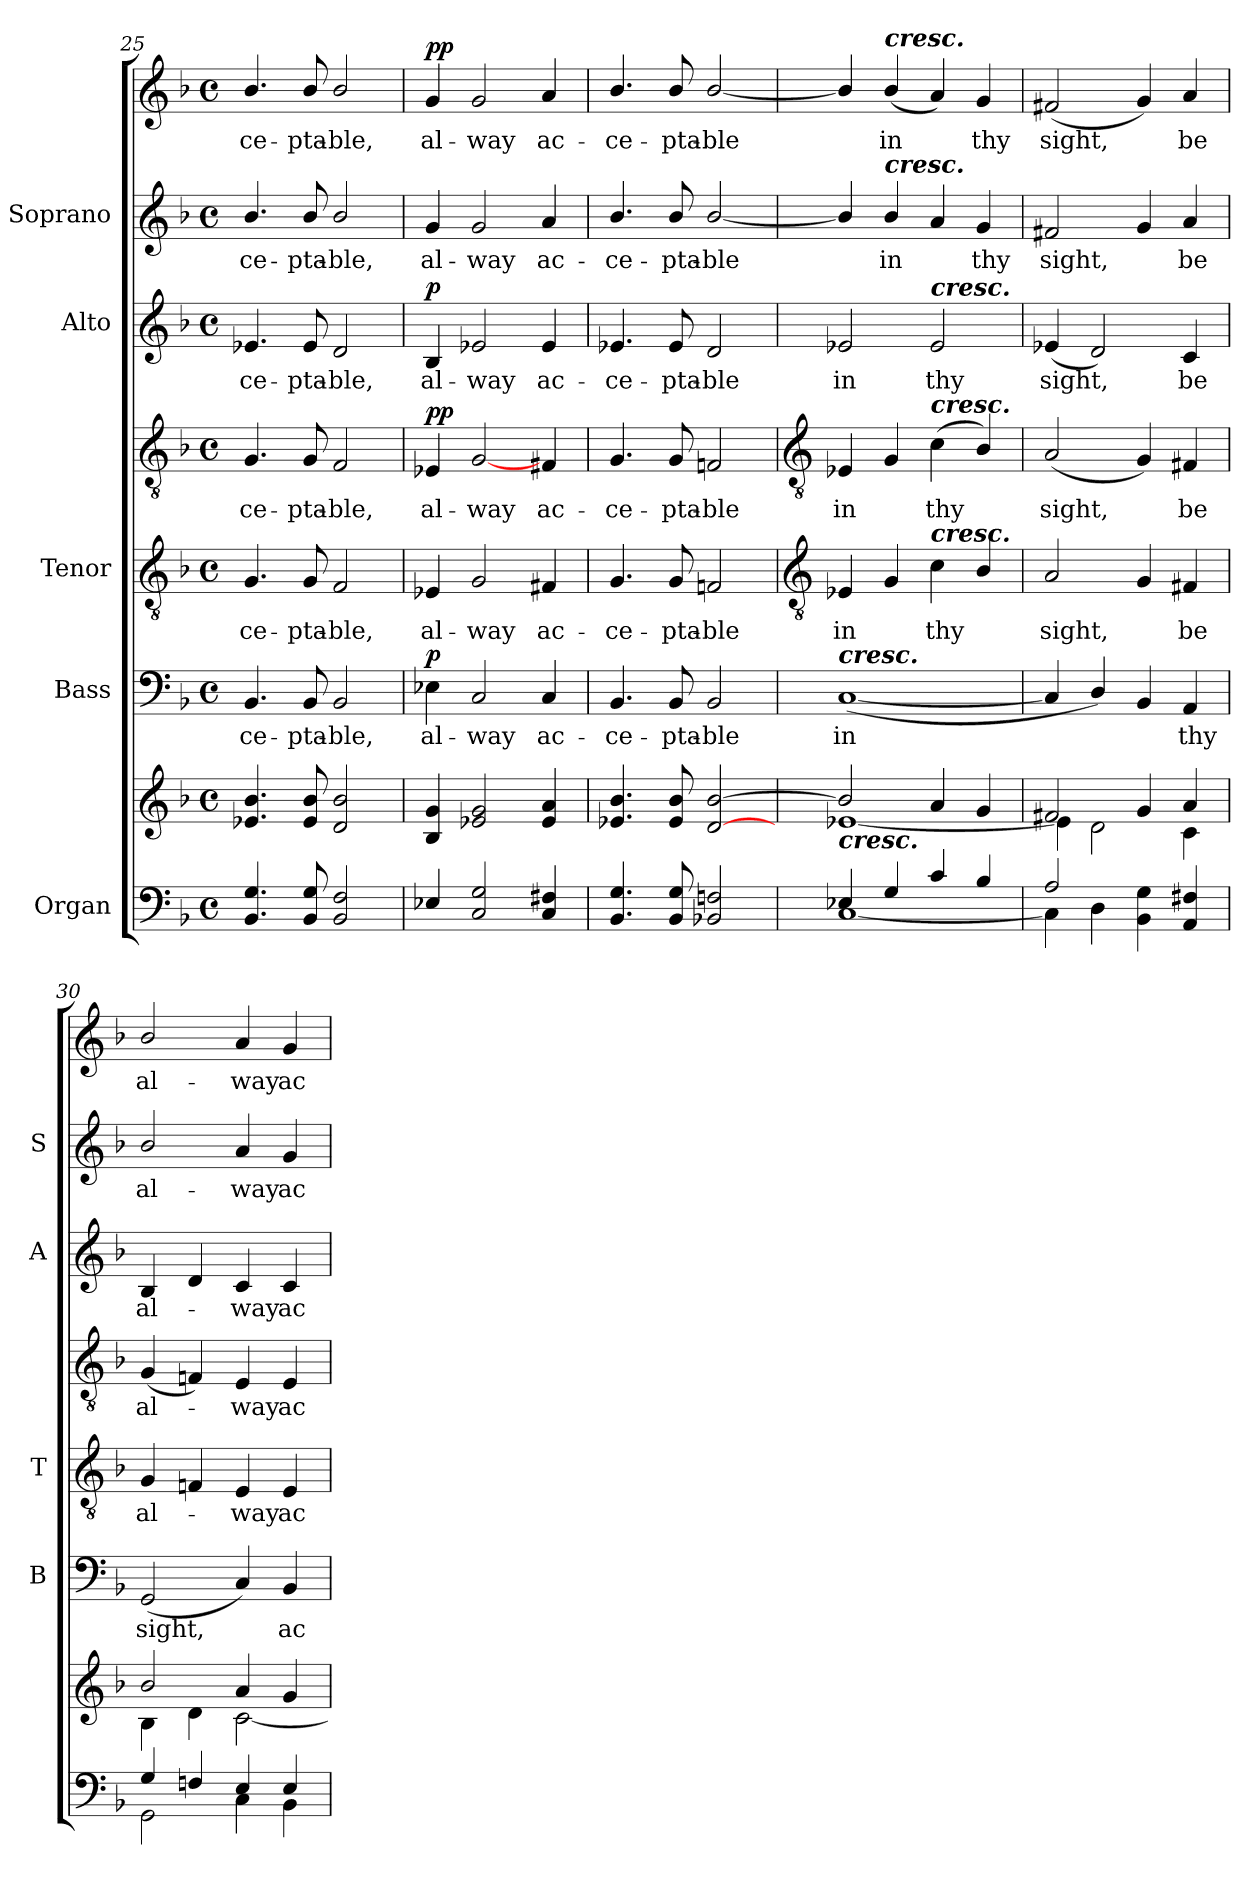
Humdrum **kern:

**kern	**kern	**kern	**text	**dynam	**kern	**text	**kern	**text	**dynam	**kern	**text	**dynam	**kern	**text	**kern	**text	**dynam
*part5	*part5	*part4	*part4	*part4	*part3	*part3	*part3	*part3	*part3	*part2	*part2	*part2	*part1	*part1	*part1	*part1	*part1
*staff8	*staff7	*staff6	*staff6	*staff6	*staff5	*staff5	*staff4	*staff4	*staff4/5	*staff3	*staff3	*staff3	*staff2	*staff2	*staff1	*staff1	*staff1/2
*I"Organ	*	*I"Bass	*	*	*I"Tenor	*	*	*	*	*I"Alto	*	*	*I"Soprano	*	*	*	*
*	*	*I'B	*	*	*I'T	*	*	*	*	*I'A	*	*	*I'S	*	*	*	*
*clefF4	*clefG2	*clefF4	*	*	*clefGv2	*	*clefGv2	*	*	*clefG2	*	*	*	*	*clefG2	*	*
*k[b-]	*k[b-]	*k[b-]	*	*	*k[b-]	*	*k[b-]	*	*	*k[b-]	*	*	*k[b-]	*	*k[b-]	*	*
*F:	*F:	*F:	*	*	*F:	*	*F:	*	*	*F:	*	*	*F:	*	*F:	*	*
*M4/4	*M4/4	*M4/4	*	*	*M4/4	*	*M4/4	*	*	*M4/4	*	*	*M4/4	*	*M4/4	*	*
*met(c)	*met(c)	*met(c)	*	*	*met(c)	*	*met(c)	*	*	*met(c)	*	*	*met(c)	*	*met(c)	*	*
=25	=25	=25	=25	=25	=25	=25	=25	=25	=25	=25	=25	=25	=25	=25	=25	=25	=25
*^	*^	*	*	*	*	*	*	*	*	*	*	*	*	*	*	*	*
!	!	!	!	!	!LO:LY:b	!	!	!LO:LY:b	!	!LO:LY:b	!	!	!LO:LY:b	!	!	!LO:LY:b	!	!LO:LY:b	!
4.BB- 4.G	1ryy	4.e-X/ 4.b-/	1ryy	4.BB-	-ce-	.	4.G	ce-	4.G	-ce-	.	4.e-X	-ce-	.	4.b-/	-ce-	4.b-/	-ce-	.
!	!	!	!	!	!LO:LY:b	!	!	!LO:LY:b	!	!LO:LY:b	!	!	!LO:LY:b	!	!	!LO:LY:b	!	!LO:LY:b	!
8BB- 8G	.	8e-/ 8b-/	.	8BB-	-pta-	.	8G	-pta-	8G	-pta-	.	8e-	-pta-	.	8b-/	-pta-	8b-/	-pta-	.
!	!	!	!	!	!LO:LY:b	!	!	!LO:LY:b	!	!LO:LY:b	!	!	!LO:LY:b	!	!	!LO:LY:b	!	!LO:LY:b	!
2BB- 2F	.	2d/ 2b-/	.	2BB-	-ble,	.	2F	-ble,	2F	-ble,	.	2d	-ble,	.	2b-/	-ble,	2b-/	-ble,	.
=26	=26	=26	=26	=26	=26	=26	=26	=26	=26	=26	=26	=26	=26	=26	=26	=26	=26	=26	=26
!	!	!	!	!	!LO:LY:b	!LO:DY:b	!	!LO:LY:b	!	!LO:LY:b	!LO:DY:b=2	!	!LO:LY:b	!	!	!LO:LY:b	!	!LO:LY:b	!
!	!	!	!	!	!	!	!	!	!	!	!LO:DY:n=1:b	!	!	!LO:DY:b	!	!	!	!	!LO:DY:b=2
!	!	!	!	!	!	!	!	!	!	!	!	!	!	!	!	!	!	!	!LO:DY:n=1:b
4E-X	1ryy	4B-/ 4g/	1ryy	4E-X	al-	p	4E-X	-al-	4E-X	al-	p p	4B-	al-	p	4g	al-	4g	al-	p p
!	!	!	!	!	!LO:LY:b	!	!	!LO:LY:b	!	!LO:LY:b	!	!	!LO:LY:b	!	!	!LO:LY:b	!	!LO:LY:b	!
2C 2G	.	2e-X/ 2g/	.	2C	-way	.	2G	-way	[2G	-way	.	2e-X	-way	.	2g	-way	2g	-way	.
!	!	!	!	!	!LO:LY:b	!	!	!LO:LY:b	!	!LO:LY:b	!	!	!LO:LY:b	!	!	!LO:LY:b	!	!LO:LY:b	!
4C 4F#X	.	4e-/ 4a/	.	4C	ac-	.	4F#X	ac-	4F#X	ac-	.	4e-	ac-	.	4a	ac-	4a	ac-	.
=27	=27	=27	=27	=27	=27	=27	=27	=27	=27	=27	=27	=27	=27	=27	=27	=27	=27	=27	=27
!	!	!	!	!	!LO:LY:b	!	!	!LO:LY:b	!	!LO:LY:b	!	!	!LO:LY:b	!	!	!LO:LY:b	!	!LO:LY:b	!
4.BB- 4.G	1ryy	4.e-X/ 4.b-/	1ryy	4.BB-	-ce-	.	4.G	ce-	4.G	-ce-	.	4.e-X	-ce-	.	4.b-/	-ce-	4.b-/	-ce-	.
!	!	!	!	!	!LO:LY:b	!	!	!LO:LY:b	!	!LO:LY:b	!	!	!LO:LY:b	!	!	!LO:LY:b	!	!LO:LY:b	!
8BB- 8G	.	8e-/ 8b-/	.	8BB-	-pta-	.	8G	-pta-	8G	-pta-	.	8e-	-pta-	.	8b-/	-pta-	8b-/	-pta-	.
!	!	!	!	!	!LO:LY:b	!	!	!LO:LY:b	!	!LO:LY:b	!	!	!LO:LY:b	!	!	!LO:LY:b	!	!LO:LY:b	!
2BB-X 2Fn	.	[2d/ [2b-/	.	2BB-	-ble	.	2Fn	-ble	2Fn	-ble	.	2d	-ble	.	[2b-/	-ble	[2b-/	-ble	.
!!LO:LB:g=z
=28	=28	=28	=28	=28	=28	=28	=28	=28	=28	=28	=28	=28	=28	=28	=28	=28	=28	=28	=28
*	*	*	*	*	*	*	*clefGv2	*	*clefGv2	*	*	*	*	*	*	*	*	*	*
!	!	!	!	!LO:TX:a:Bi:t=cresc.	!	!	!	!	!	!	!	!	!	!	!	!	!	!	!
!	!	!LO:TX:b:Bi:t=cresc.	!	!	!	!	!	!	!	!	!	!	!	!	!	!	!	!	!
!	!	!	!	!	!LO:LY:b	!	!	!LO:LY:b	!	!LO:LY:b	!	!	!LO:LY:b	!	!	!	!	!	!
4E-X/	[1C	2b-/]	[1e-X\	(<[1C	in	.	4E-X	in	4E-X	in	.	2e-X	in	.	4b-/]	.	4b-/]	.	.
!	!	!	!	!	!	!	!	!	!	!	!	!	!	!	!	!	!LO:TX:a:Bi:t=cresc.	!	!
!	!	!	!	!	!	!	!	!	!	!	!	!	!	!	!LO:TX:a:Bi:t=cresc.	!	!	!	!
!	!	!	!	!	!	!	!	!	!	!	!	!	!	!	!	!LO:LY:b	!	!LO:LY:b	!
4G/	.	.	.	.	.	.	4G	.	4G	.	.	.	.	.	4b-/	in	(<4b-/	in	.
!	!	!	!	!	!	!	!	!	!	!	!	!LO:TX:a:Bi:t=cresc.	!	!	!	!	!	!	!
!	!	!	!	!	!	!	!	!	!LO:TX:a:Bi:t=cresc.	!	!	!	!	!	!	!	!	!	!
!	!	!	!	!	!	!	!LO:TX:a:Bi:t=cresc.	!	!	!	!	!	!	!	!	!	!	!	!
!	!	!	!	!	!	!	!	!LO:LY:b	!	!LO:LY:b	!	!	!LO:LY:b	!	!	!	!	!	!
4c/	.	4a/	.	.	.	.	4c	thy	(<4c	thy	.	2e-	thy	.	4a	.	4a)	.	.
!	!	!	!	!	!	!	!	!	!	!	!	!	!	!	!	!LO:LY:b	!	!LO:LY:b	!
4B-/	.	4g/	.	.	.	.	4B-/	.	4B-/)	.	.	.	.	.	4g	thy	4g	thy	.
=29	=29	=29	=29	=29	=29	=29	=29	=29	=29	=29	=29	=29	=29	=29	=29	=29	=29	=29	=29
!	!	!	!	!	!	!	!	!LO:LY:b	!	!LO:LY:b	!	!	!LO:LY:b	!	!	!LO:LY:b	!	!LO:LY:b	!
2A/	4C\]	2f#X/	4e-\]	4C]	.	.	2A	sight,	(<2A	sight,	.	(<4e-X	sight,	.	2f#X	sight,	(<2f#X	sight,	.
.	4D\	.	2d\	4D/)	.	.	.	.	.	.	.	2d)	.	.	.	.	.	.	.
4BB-\ 4G\	2ryy	4g/	.	4BB-	.	.	4G	.	4G)	.	.	.	.	.	4g	.	4g)	.	.
!	!	!	!	!	!LO:LY:b	!	!	!LO:LY:b	!	!LO:LY:b	!	!	!LO:LY:b	!	!	!LO:LY:b	!	!LO:LY:b	!
4AA/ 4F#X/	.	4a/	4c\	4AA	thy	.	4F#X	be	4F#X	be	.	4c	be	.	4a	be	4a	be	.
=30	=30	=30	=30	=30	=30	=30	=30	=30	=30	=30	=30	=30	=30	=30	=30	=30	=30	=30	=30
!	!	!	!	!	!LO:LY:b	!	!	!LO:LY:b	!	!LO:LY:b	!	!	!LO:LY:b	!	!	!LO:LY:b	!	!LO:LY:b	!
4G/	2GG\	2b-/	4B-\	(<2GG	sight,	.	4G	-al-	(<4G	al-	.	4B-	al-	.	2b-/	al-	2b-/	al-	.
4Fn/	.	.	4d\	.	.	.	4Fn	.	4Fn)	.	.	4d	.	.	.	.	.	.	.
!	!	!	!	!	!	!	!	!LO:LY:b	!	!LO:LY:b	!	!	!LO:LY:b	!	!	!LO:LY:b	!	!LO:LY:b	!
4E/	4C	4a/	[2c\	4C)	.	.	4E	way	4E	way	.	4c	way	.	4a	-way	4a	-way	.
!	!	!	!	!	!LO:LY:b	!	!	!LO:LY:b	!	!LO:LY:b	!	!	!LO:LY:b	!	!	!LO:LY:b	!	!LO:LY:b	!
4E/	4BB-	4g/	.	4BB-	ac-	.	4E	ac-	4E	ac-	.	4c	ac-	.	4g	ac-	4g	ac-	.
*v	*v	*	*	*	*	*	*	*	*	*	*	*	*	*	*	*	*	*	*
*	*v	*v	*	*	*	*	*	*	*	*	*	*	*	*	*	*	*	*
=	=	=	=	=	=	=	=	=	=	=	=	=	=	=	=	=	=
*-	*-	*-	*-	*-	*-	*-	*-	*-	*-	*-	*-	*-	*-	*-	*-	*-	*-
